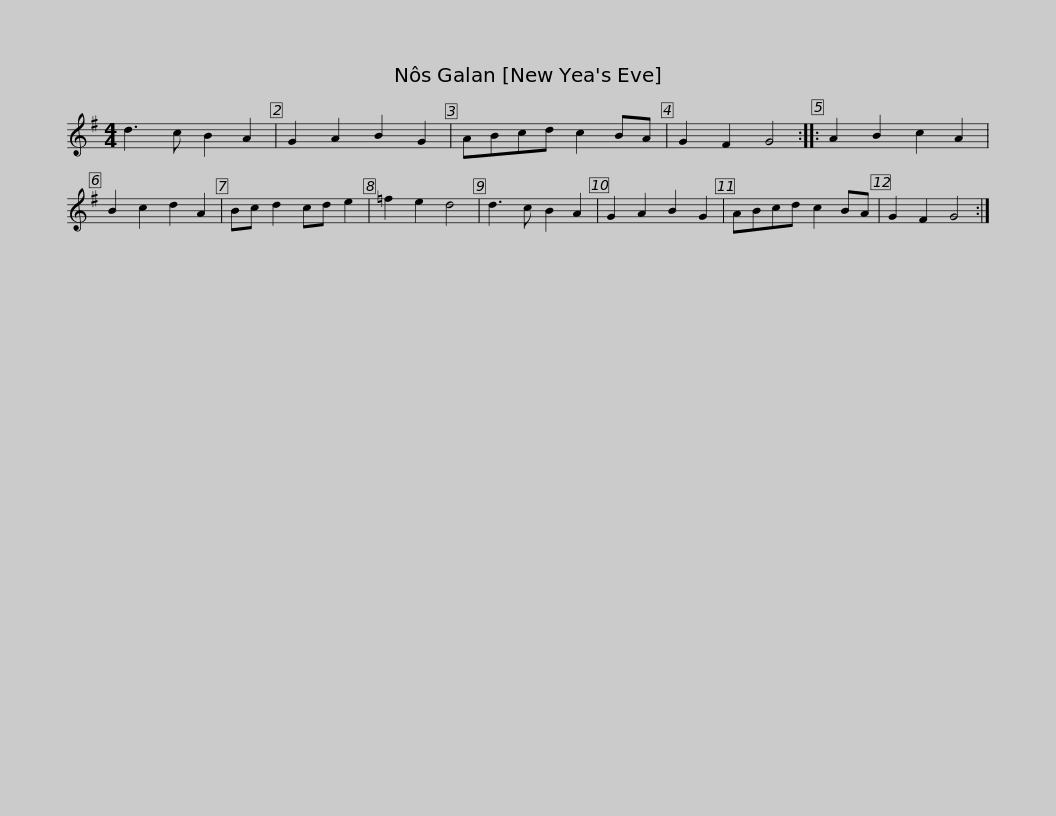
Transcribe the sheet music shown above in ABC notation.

X:1
L:1/8
M:4/4
I:linebreak $
K:G
V:1 treble
V:1
 d3 c B2 A2 | G2 A2 B2 G2 | ABcd c2 BA | G2 F2 G4 :: A2 B2 c2 A2 | %5
 B2 c2 d2 A2 | Bc d2 cd e2 | =f2 e2 d4 | d3 c B2 A2 |$ G2 A2 B2 G2 | %10
 ABcd c2 BA | G2 F2 G4 :| %12
